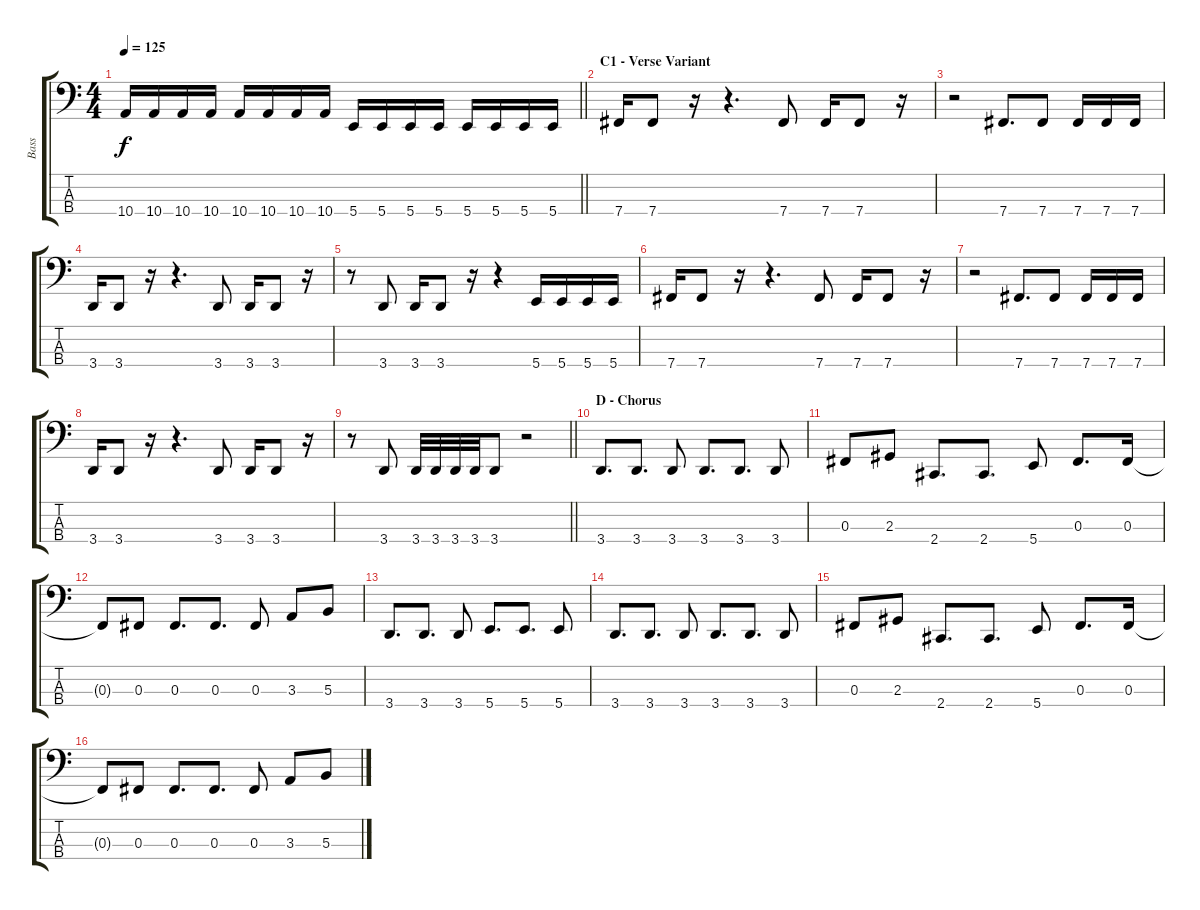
\track ("Bass" "Bass") {instrument electricbassfinger}
\staff {score tabs}
\tuning (E2 B1 Gb1 B0) {hide}
\ts (4 4)
\tempo 125
\clef f4
\barLineRight lightlight
\ks c
10.4.16{dy f} 10.4.16 10.4.16 10.4.16 10.4.16 10.4.16 10.4.16 10.4.16 5.4.16 5.4.16 5.4.16 5.4.16 5.4.16 5.4.16 5.4.16 5.4.16 |
\section ("" "C1 - Verse Variant")
7.4.16 7.4.8 r.16 r.4{d} 7.4.8 7.4.16 7.4.8 r.16 |
r.2 7.4.8{d} 7.4.8 7.4.16 7.4.16 7.4.16 |
3.4.16 3.4.8 r.16 r.4{d} 3.4.8 3.4.16 3.4.8 r.16 |
r.8 3.4.8 3.4.16 3.4.8 r.16 r.4 5.4.16 5.4.16 5.4.16 5.4.16 |
7.4.16 7.4.8 r.16 r.4{d} 7.4.8 7.4.16 7.4.8 r.16 |
r.2 7.4.8{d} 7.4.8 7.4.16 7.4.16 7.4.16 |
3.4.16 3.4.8 r.16 r.4{d} 3.4.8 3.4.16 3.4.8 r.16 |
\barLineRight lightlight
r.8 3.4.8 3.4.32 3.4.32 3.4.32 3.4.32 3.4.8 r.2 |
\section ("" "D - Chorus")
3.4.8{d} 3.4.8{d} 3.4.8 3.4.8{d} 3.4.8{d} 3.4.8 |
0.3.8 2.3.8 2.4.8{d} 2.4.8{d} 5.4.8 0.3.8{d} 0.3.16 |
0.3{t}.8 0.3.8 0.3.8{d} 0.3.8{d} 0.3.8 3.3.8 5.3.8 |
3.4.8{d} 3.4.8{d} 3.4.8 5.4.8{d} 5.4.8{d} 5.4.8 |
3.4.8{d} 3.4.8{d} 3.4.8 3.4.8{d} 3.4.8{d} 3.4.8 |
0.3.8 2.3.8 2.4.8{d} 2.4.8{d} 5.4.8 0.3.8{d} 0.3.16 |
0.3{t}.8 0.3.8 0.3.8{d} 0.3.8{d} 0.3.8 3.3.8 5.3.8
